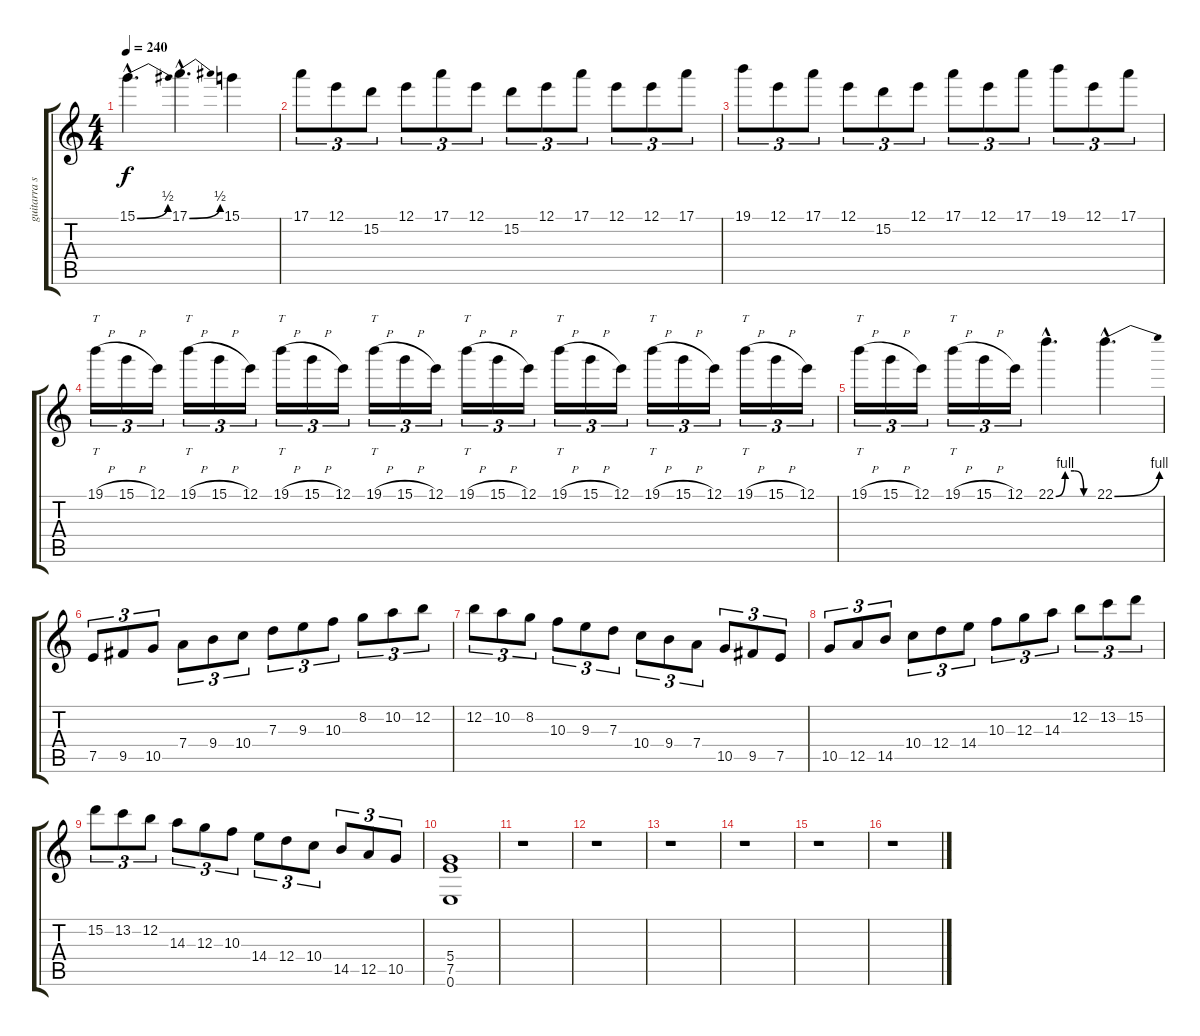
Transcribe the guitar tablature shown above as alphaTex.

\track ("guitarra solo" "guitarra s") {instrument distortionguitar}
\staff {score tabs}
\tuning (E4 B3 G3 D3 A2 E2) {hide}
\ts (4 4)
\tempo 240
\clef g2
\ks c
15.1{be (bend 0 0 60 2) hac}.4{d dy f} 17.1{be (bend 0 0 60 2) hac}.4{d} 15.1.4 |
17.1.8{tu (3 2)} 12.1.8{tu (3 2)} 15.2.8{tu (3 2)} 12.1.8{tu (3 2)} 17.1.8{tu (3 2)} 12.1.8{tu (3 2)} 15.2.8{tu (3 2)} 12.1.8{tu (3 2)} 17.1.8{tu (3 2)} 12.1.8{tu (3 2)} 12.1.8{tu (3 2)} 17.1.8{tu (3 2)} |
19.1.8{tu (3 2)} 12.1.8{tu (3 2)} 17.1.8{tu (3 2)} 12.1.8{tu (3 2)} 15.2.8{tu (3 2)} 12.1.8{tu (3 2)} 17.1.8{tu (3 2)} 12.1.8{tu (3 2)} 17.1.8{tu (3 2)} 19.1.8{tu (3 2)} 12.1.8{tu (3 2)} 17.1.8{tu (3 2)} |
19.1{h}.16{tt tu (3 2)} 15.1{h}.16{tu (3 2)} 12.1.16{tu (3 2)} 19.1{h}.16{tt tu (3 2)} 15.1{h}.16{tu (3 2)} 12.1.16{tu (3 2)} 19.1{h}.16{tt tu (3 2)} 15.1{h}.16{tu (3 2)} 12.1.16{tu (3 2)} 19.1{h}.16{tt tu (3 2)} 15.1{h}.16{tu (3 2)} 12.1.16{tu (3 2)} 19.1{h}.16{tt tu (3 2)} 15.1{h}.16{tu (3 2)} 12.1.16{tu (3 2)} 19.1{h}.16{tt tu (3 2)} 15.1{h}.16{tu (3 2)} 12.1.16{tu (3 2)} 19.1{h}.16{tt tu (3 2)} 15.1{h}.16{tu (3 2)} 12.1.16{tu (3 2)} 19.1{h}.16{tt tu (3 2)} 15.1{h}.16{tu (3 2)} 12.1.16{tu (3 2)} |
19.1{h}.16{tt tu (3 2)} 15.1{h}.16{tu (3 2)} 12.1.16{tu (3 2)} 19.1{h}.16{tt tu (3 2)} 15.1{h}.16{tu (3 2)} 12.1.16{tu (3 2)} 22.1{be (custom 0 0 15 4 30 4 45 0 60 0) hac}.4{d} 22.1{be (bend 0 0 60 4) hac}.4{d} |
7.5.8{tu (3 2)} 9.5.8{tu (3 2)} 10.5.8{tu (3 2)} 7.4.8{tu (3 2)} 9.4.8{tu (3 2)} 10.4.8{tu (3 2)} 7.3.8{tu (3 2)} 9.3.8{tu (3 2)} 10.3.8{tu (3 2)} 8.2.8{tu (3 2)} 10.2.8{tu (3 2)} 12.2.8{tu (3 2)} |
12.2.8{tu (3 2)} 10.2.8{tu (3 2)} 8.2.8{tu (3 2)} 10.3.8{tu (3 2)} 9.3.8{tu (3 2)} 7.3.8{tu (3 2)} 10.4.8{tu (3 2)} 9.4.8{tu (3 2)} 7.4.8{tu (3 2)} 10.5.8{tu (3 2)} 9.5.8{tu (3 2)} 7.5.8{tu (3 2)} |
10.5.8{tu (3 2)} 12.5.8{tu (3 2)} 14.5.8{tu (3 2)} 10.4.8{tu (3 2)} 12.4.8{tu (3 2)} 14.4.8{tu (3 2)} 10.3.8{tu (3 2)} 12.3.8{tu (3 2)} 14.3.8{tu (3 2)} 12.2.8{tu (3 2)} 13.2.8{tu (3 2)} 15.2.8{tu (3 2)} |
15.2.8{tu (3 2)} 13.2.8{tu (3 2)} 12.2.8{tu (3 2)} 14.3.8{tu (3 2)} 12.3.8{tu (3 2)} 10.3.8{tu (3 2)} 14.4.8{tu (3 2)} 12.4.8{tu (3 2)} 10.4.8{tu (3 2)} 14.5.8{tu (3 2)} 12.5.8{tu (3 2)} 10.5.8{tu (3 2)} |
(5.4 7.5 0.6).1 |
r.1 |
r.1 |
r.1 |
r.1 |
r.1 |
r.1
